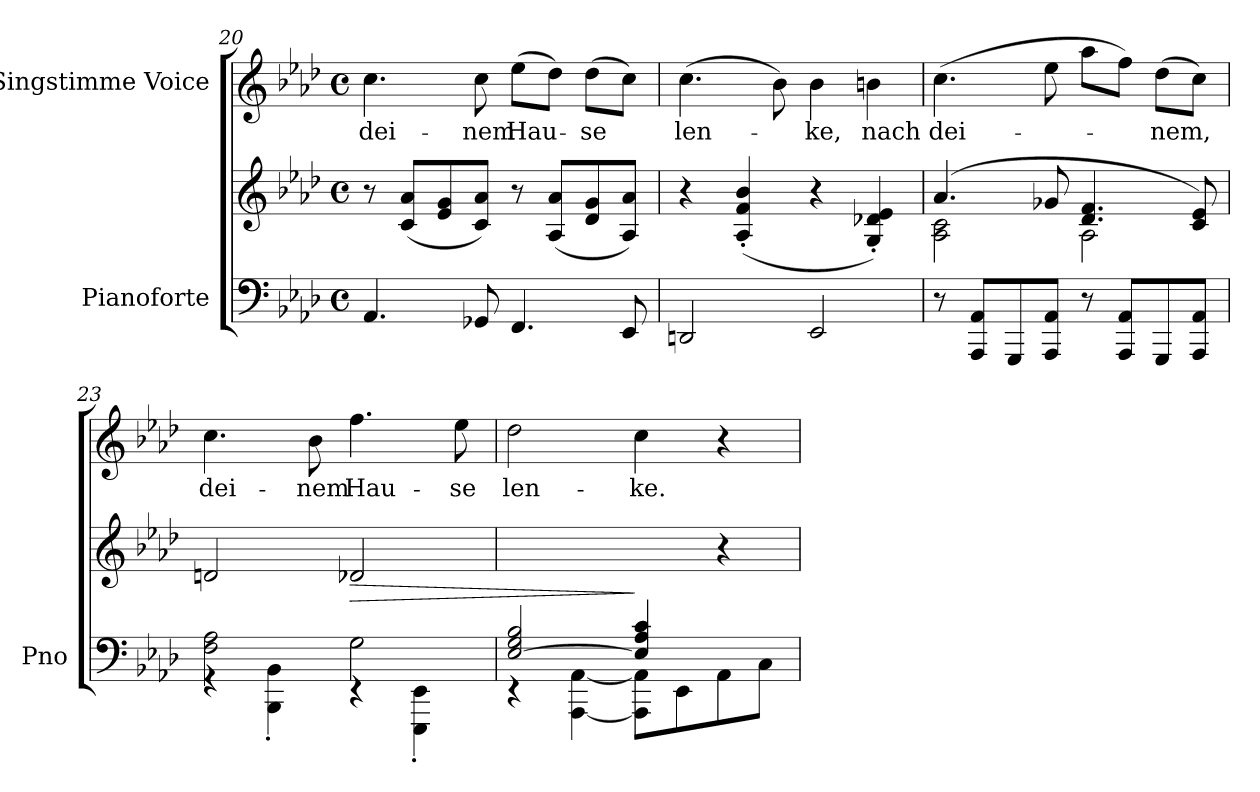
**kern	**kern	**dynam	**kern	**text
*part2	*part2	*part2	*part1	*part1
*staff3	*staff2	*staff2/3	*staff1	*staff1
*I"Pianoforte	*	*	*I"Singstimme Voice	*
*I'Pno	*	*	*	*
*clefF4	*clefG2	*	*clefG2	*
*k[b-e-a-d-]	*k[b-e-a-d-]	*	*k[b-e-a-d-]	*
*M4/4	*M4/4	*	*M4/4	*
*met(c)	*met(c)	*	*met(c)	*
=20	=20	=20	=20	=20
4.AA-/	8r	.	4.cc\	dei-
.	(8c/ 8a-/L	.	.	.
.	8e-/ 8g/	.	.	.
8GG-X/	8c/ 8a-/J)	.	8cc\	-nem
4.FF/	8r	.	(8ee-\L	Hau-
.	(8A-/ 8a-/L	.	8dd-\J)	.
.	8d-/ 8g/	.	(8dd-\L	-se
8EE-/	8A-/ 8a-/J)	.	8cc\J)	.
=21	=21	=21	=21	=21
2DDn/	4r	.	(4.cc\	len-
.	(4A-/' 4f/' 4b-/'	.	.	.
.	.	.	8b-\)	.
2EE-/	4r	.	4b-\	-ke,
.	4G/' 4d-X/' 4e-/')	.	4bn\	nach
=22	=22	=22	=22	=22
*	*^	*	*	*
8r	(4.a-/	2A-\ 2c\	.	(4.cc\	dei-
8AAA-/ 8AA-/L	.	.	.	.	.
8GGG/	.	.	.	.	.
8AAA-/ 8AA-/J	8g-X/	.	.	8ee-\	.
8r	4.d-/ 4.f/	2A-\	.	8aa-\L	.
8AAA-/ 8AA-/L	.	.	.	8ff\J)	.
8GGG/	.	.	.	(8dd-\L	-nem,
8AAA-/ 8AA-/J	8c/ 8e-/)	.	.	8cc\J)	.
*	*v	*v	*	*	*
=23	=23	=23	=23	=23
*^	*	*	*	*
2F\ 2A-\	4r	(2dn/	.	4.cc\	dei-
.	4BBB-\'< 4BB-\'<	.	.	.	.
.	.	.	.	8b-\	-nem
!	!	!	!LO:HP:b	!	!
2G\	4r	2d-X/	>	4.ff\	Hau-
.	4EEE-\'< 4EE-\'<	.	.	.	.
.	.	.	.	8ee-\	-se
=24	=24	=24	=24	=24	=24
[>2E-/ 2G/ 2B-/	4r	2.ryy	.	2dd-\	len-
.	[4AAA-\ [<4AA-\	.	.	.	.
4E-/] 4A-/ 4c/)	8AAA-\] 8AA-\]L	.	]	4cc\	-ke.
.	8EE-\	.	.	.	.
4ryy	8AA-\	4r	.	4r	.
.	8C\J	.	.	.	.
*v	*v	*	*	*	*
=	=	=	=	=
*-	*-	*-	*-	*-
